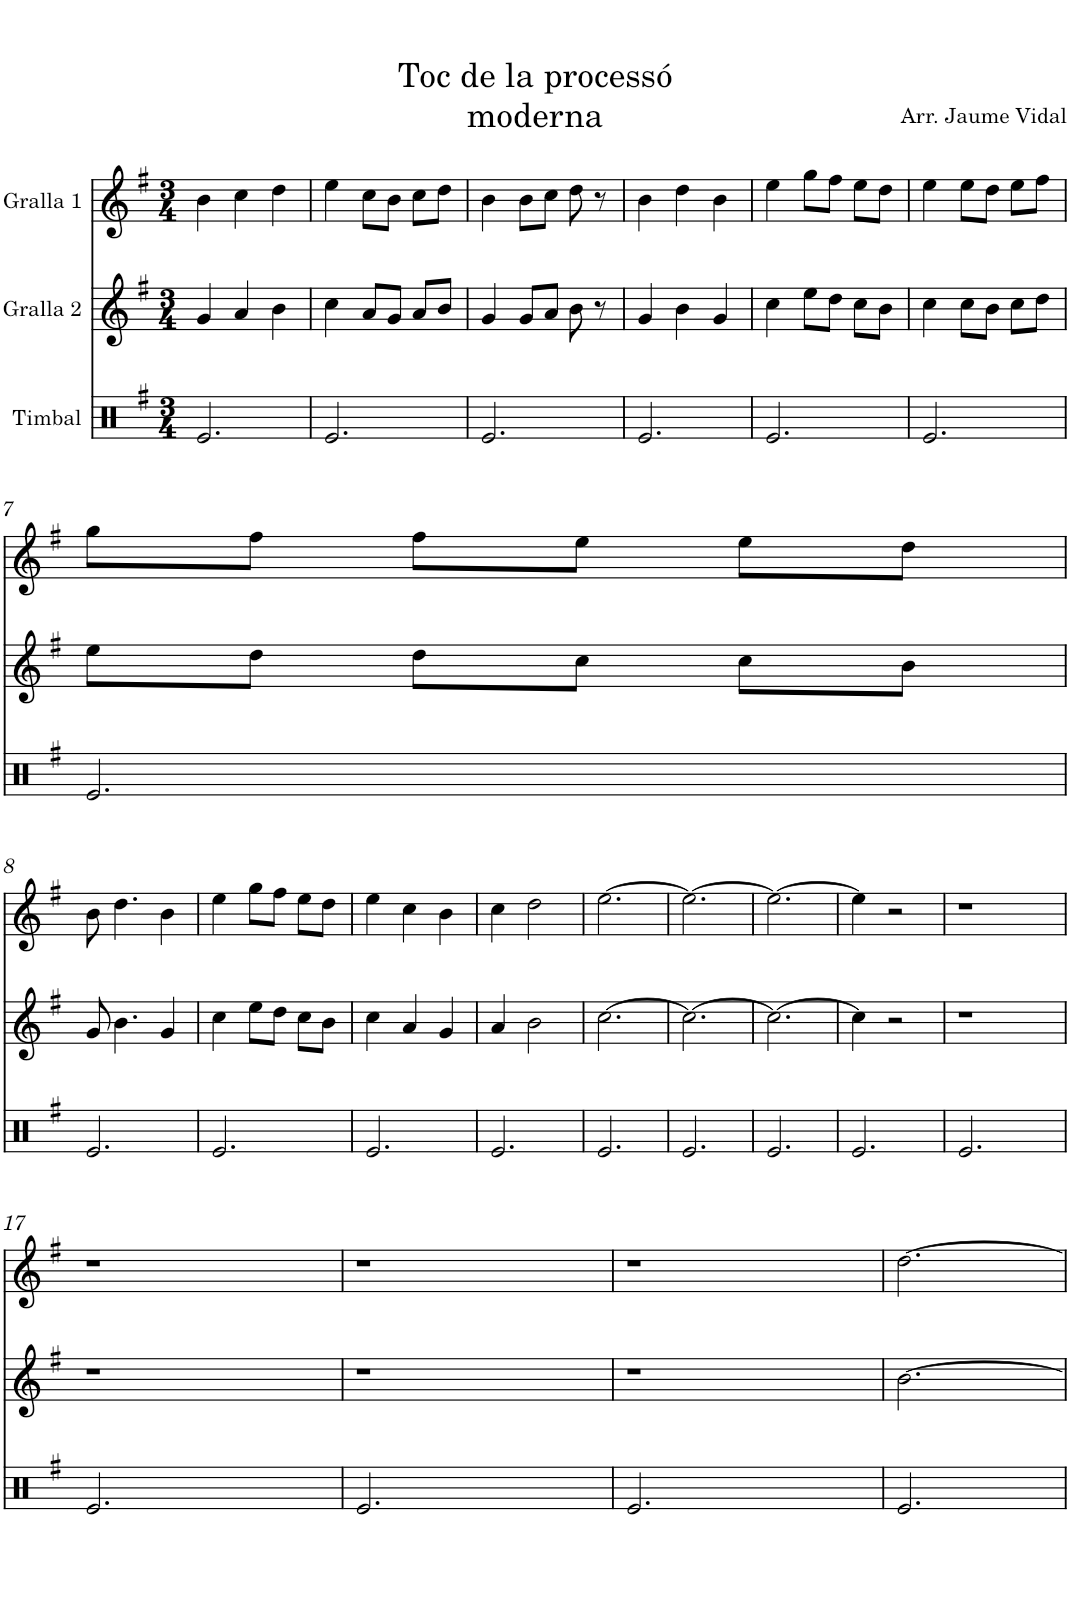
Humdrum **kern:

**kern	**kern	**kern
*part3	*part2	*part1
*staff3	*staff2	*staff1
*I"Timbal	*I"Gralla 2	*I"Gralla 1
*clefX	*clefG2	*clefG2
*k[f#]	*k[f#]	*k[f#]
*M3/4	*M3/4	*M3/4
=1	=1	=1
2.e/	4g/	4b\
.	4a/	4cc\
.	4b\	4dd\
=2	=2	=2
2.e/	4cc\	4ee\
.	8a/L	8cc\L
.	8g/J	8b\J
.	8a/L	8cc\L
.	8b/J	8dd\J
=3	=3	=3
2.e/	4g/	4b\
.	8g/L	8b\L
.	8a/J	8cc\J
.	8b\	8dd\
.	8r	8r
=4	=4	=4
2.e/	4g/	4b\
.	4b\	4dd\
.	4g/	4b\
=5	=5	=5
2.e/	4cc\	4ee\
.	8ee\L	8gg\L
.	8dd\J	8ff#\J
.	8cc\L	8ee\L
.	8b\J	8dd\J
=6	=6	=6
2.e/	4cc\	4ee\
.	8cc\L	8ee\L
.	8b\J	8dd\J
.	8cc\L	8ee\L
.	8dd\J	8ff#\J
!!LO:LB:g=z
=7	=7	=7
2.e/	8ee\L	8gg\L
.	8dd\J	8ff#\J
.	8dd\L	8ff#\L
.	8cc\J	8ee\J
.	8cc\L	8ee\L
.	8b\J	8dd\J
!!LO:LB:g=z
=8	=8	=8
2.e/	8g/	8b\
.	4.b\	4.dd\
.	4g/	4b\
=9	=9	=9
2.e/	4cc\	4ee\
.	8ee\L	8gg\L
.	8dd\J	8ff#\J
.	8cc\L	8ee\L
.	8b\J	8dd\J
=10	=10	=10
2.e/	4cc\	4ee\
.	4a/	4cc\
.	4g/	4b\
=11	=11	=11
2.e/	4a/	4cc\
.	2b\	2dd\
=12	=12	=12
2.e/	[2.cc\	[2.ee\
=13	=13	=13
2.e/	2.cc\_	2.ee\_
=14	=14	=14
2.e/	2.cc\_	2.ee\_
=15	=15	=15
2.e/	4cc\]	4ee\]
.	2r	2r
=16	=16	=16
2.e/	2.r	2.r
4ryy	4ryy	4ryy
!!LO:LB:g=z
=17	=17	=17
2.e/	2.r	2.r
4ryy	4ryy	4ryy
=18	=18	=18
2.e/	2.r	2.r
4ryy	4ryy	4ryy
=19	=19	=19
2.e/	2.r	2.r
4ryy	4ryy	4ryy
=20	=20	=20
2.e/	[2.b\	[2.dd\
=	=	=
*-	*-	*-
